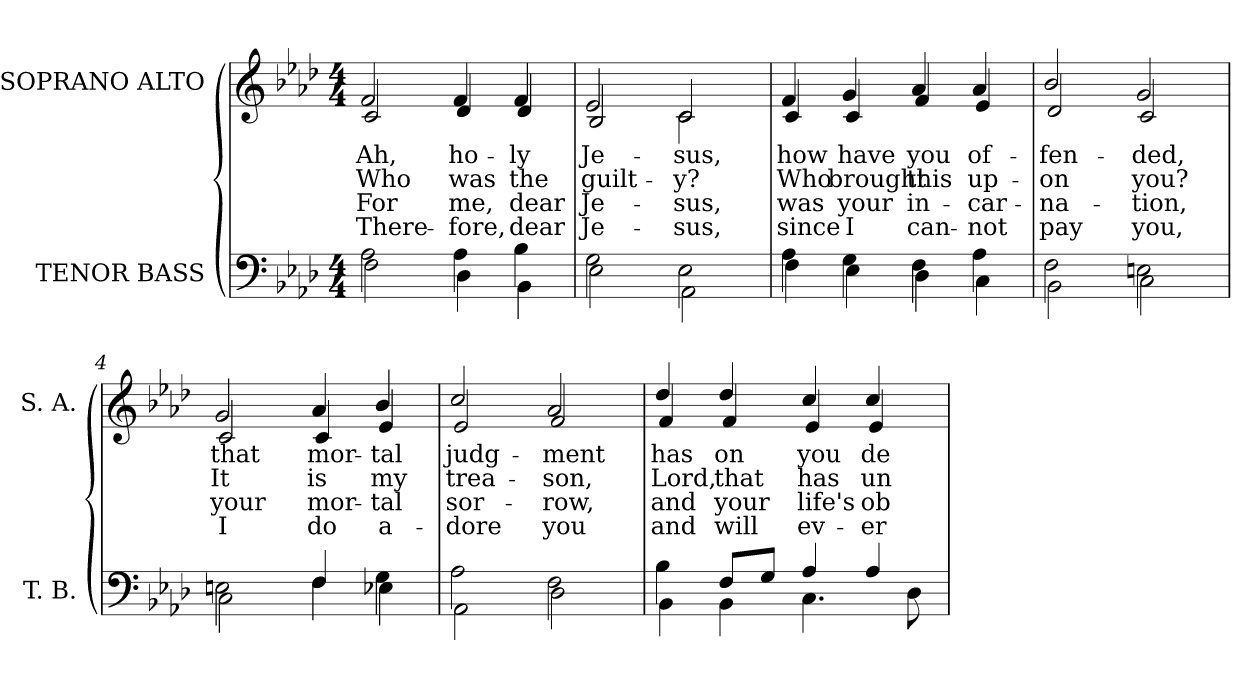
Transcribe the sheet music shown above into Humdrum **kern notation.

**kern	**kern	**text	**text	**text	**text
*part2	*part1	*part1	*part1	*part1	*part1
*staff2	*staff1	*staff1	*staff1	*staff1	*staff1
*I"TENOR BASS	*I"SOPRANO ALTO	*	*	*	*
*I'T. B.	*I'S. A.	*	*	*	*
!!LO:PB:g=z
*clefF4	*clefG2	*	*	*	*
*k[b-e-a-d-]	*k[b-e-a-d-]	*	*	*	*
*A-:	*A-:	*	*	*	*
*M4/4	*M4/4	*	*	*	*
=	=	=	=	=	=
*^	*	*	*	*	*
!	!	!LO:TX:b:cj:t=1	!	!	!	!
!	!	!LO:TX:b:cj:t=2	!	!	!	!
!	!	!LO:TX:b:cj:t=3	!	!	!	!
!	!	!LO:TX:b:cj:t=4	!	!	!	!
!	!	!	!LO:LY:b:color=#000000	!LO:LY:b:color=#000000	!LO:LY:b:color=#000000	!LO:LY:b:color=#000000
*	*	*^	*	*	*	*
2A-i\	2Fi\	2fi/	2ci/	Ah,	Who	For	There-
!	!	!	!	!LO:LY:b:color=#000000	!LO:LY:b:color=#000000	!LO:LY:b:color=#000000	!LO:LY:b:color=#000000
4A-i\	4D-i\	4fi/	4d-i/	ho-	was	me,	-fore,
!	!	!	!	!LO:LY:b:color=#000000	!LO:LY:b:color=#000000	!LO:LY:b:color=#000000	!LO:LY:b:color=#000000
4B-i\	4BB-i\	4fi/	4d-i/	-ly	the	dear	dear
=1	=1	=1	=1	=1	=1	=1	=1
!	!	!	!	!LO:LY:b:color=#000000	!LO:LY:b:color=#000000	!LO:LY:b:color=#000000	!LO:LY:b:color=#000000
2Gi\	2E-i\	2e-i/	2B-i/	Je-	guilt-	Je-	Je-
!	!	!	!	!LO:LY:b:color=#000000	!LO:LY:b:color=#000000	!LO:LY:b:color=#000000	!LO:LY:b:color=#000000
2E-i\	2AA-i\	2ci/	2ci\	-sus,	-y?	-sus,	-sus,
=2	=2	=2	=2	=2	=2	=2	=2
!	!	!	!	!LO:LY:b:color=#000000	!LO:LY:b:color=#000000	!LO:LY:b:color=#000000	!LO:LY:b:color=#000000
4A-i\	4Fi\	4fi/	4ci/	how	Who	was	since
!	!	!	!	!LO:LY:b:color=#000000	!LO:LY:b:color=#000000	!LO:LY:b:color=#000000	!LO:LY:b:color=#000000
4Gi\	4E-i\	4gi/	4ci/	have	brought	your	I
!	!	!	!	!LO:LY:b:color=#000000	!LO:LY:b:color=#000000	!LO:LY:b:color=#000000	!LO:LY:b:color=#000000
4Fi\	4D-i\	4a-i/	4fi/	you	this	in-	can-
!	!	!	!	!LO:LY:b:color=#000000	!LO:LY:b:color=#000000	!LO:LY:b:color=#000000	!LO:LY:b:color=#000000
4A-i\	4Ci\	4a-i/	4e-i/	of-	up-	-car-	-not
=3	=3	=3	=3	=3	=3	=3	=3
!	!	!	!	!LO:LY:b:color=#000000	!LO:LY:b:color=#000000	!LO:LY:b:color=#000000	!LO:LY:b:color=#000000
2Fi\	2BB-i\	2b-i/	2d-i/	-fen-	-on	-na-	pay
!	!	!	!	!LO:LY:b:color=#000000	!LO:LY:b:color=#000000	!LO:LY:b:color=#000000	!LO:LY:b:color=#000000
2Eni\	2Ci\	2gi/	2ci/	-ded,	you?	-tion,	you,
!!LO:LB:g=z	!!
=4	=4	=4	=4	=4	=4	=4	=4
!	!	!	!	!LO:LY:b:color=#000000	!LO:LY:b:color=#000000	!LO:LY:b:color=#000000	!LO:LY:b:color=#000000
2Eni\	2Ci\	2gi/	2ci/	that	It	your	I
!	!	!	!	!LO:LY:b:color=#000000	!LO:LY:b:color=#000000	!LO:LY:b:color=#000000	!LO:LY:b:color=#000000
4Fi/	4Fi\	4a-i/	4ci/	mor-	is	mor-	do
!	!	!	!	!LO:LY:b:color=#000000	!LO:LY:b:color=#000000	!LO:LY:b:color=#000000	!LO:LY:b:color=#000000
4Gi\	4E-Xi\	4b-i/	4e-i/	-tal	my	-tal	a-
=5	=5	=5	=5	=5	=5	=5	=5
!	!	!	!	!LO:LY:b:color=#000000	!LO:LY:b:color=#000000	!LO:LY:b:color=#000000	!LO:LY:b:color=#000000
2A-i\	2AA-i\	2cci/	2e-i/	judg-	trea-	sor-	-dore
!	!	!	!	!LO:LY:b:color=#000000	!LO:LY:b:color=#000000	!LO:LY:b:color=#000000	!LO:LY:b:color=#000000
2Fi\	2D-i\	2a-i/	2fi/	-ment	-son,	-row,	you
=6	=6	=6	=6	=6	=6	=6	=6
!	!	!	!	!LO:LY:b:color=#000000	!LO:LY:b:color=#000000	!LO:LY:b:color=#000000	!LO:LY:b:color=#000000
4B-i\	4BB-i\	4dd-i/	4fi/	has	Lord,	and	and
!	!	!	!	!LO:LY:b:color=#000000	!LO:LY:b:color=#000000	!LO:LY:b:color=#000000	!LO:LY:b:color=#000000
8Fi/L	4BB-i\	4dd-i/	4fi/	on	that	your	will
8Gi/J	.	.	.	.	.	.	.
!	!	!	!	!LO:LY:b:color=#000000	!LO:LY:b:color=#000000	!LO:LY:b:color=#000000	!LO:LY:b:color=#000000
4A-i/	4.Ci\	4cci/	4e-i/	you	has	life's	ev-
!	!	!	!	!LO:LY:b:color=#000000	!LO:LY:b:color=#000000	!LO:LY:b:color=#000000	!LO:LY:b:color=#000000
4A-i/	.	4cci/	4e-i/	de-	un-	ob-	-er
.	8D-i\	.	.	.	.	.	.
*v	*v	*	*	*	*	*	*
*	*v	*v	*	*	*	*
=	=	=	=	=	=
*-	*-	*-	*-	*-	*-
